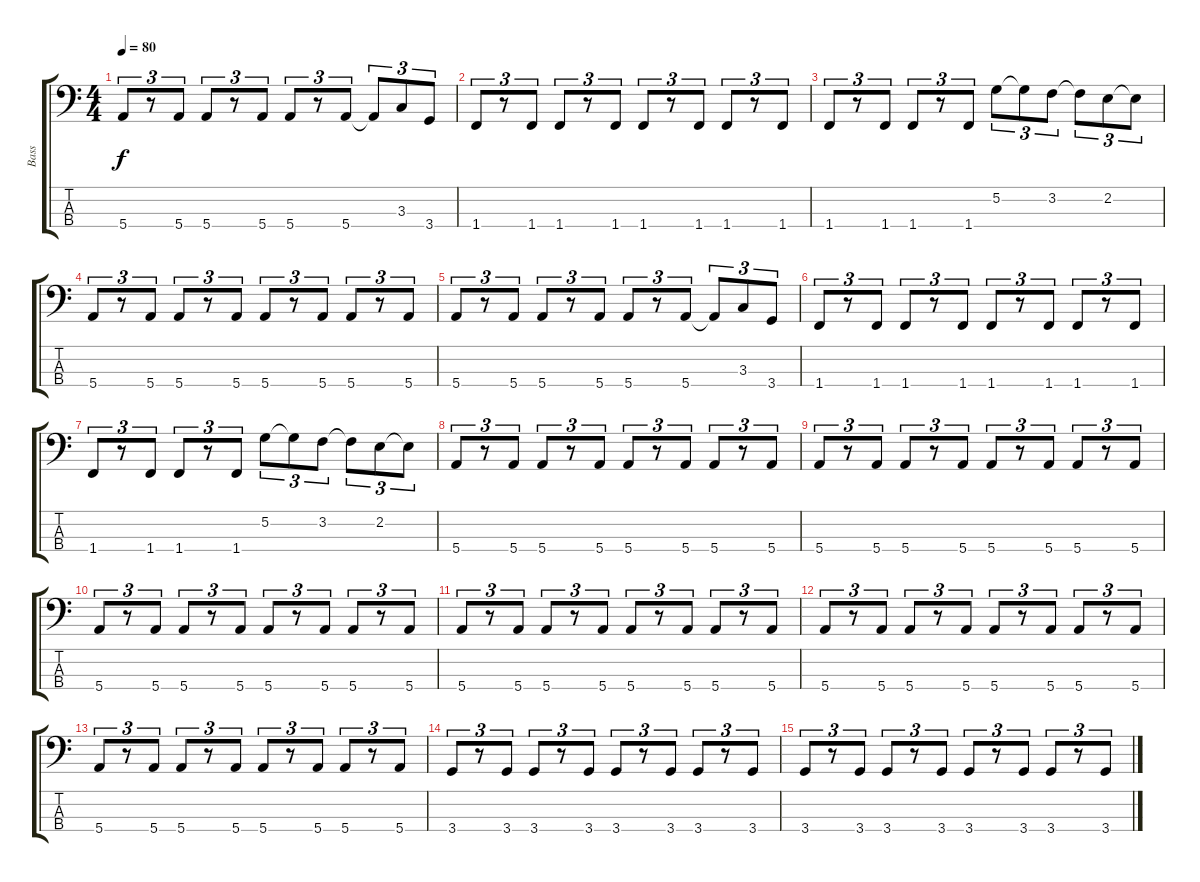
\track ("Bass" "Bass") {instrument electricbassfinger}
\staff {score tabs}
\tuning (G2 D2 A1 E1) {hide}
\ts (4 4)
\tempo 80
\clef f4
\ks c
5.4.8{tu (3 2) dy f} r.8{tu (3 2)} 5.4.8{tu (3 2)} 5.4.8{tu (3 2)} r.8{tu (3 2)} 5.4.8{tu (3 2)} 5.4.8{tu (3 2)} r.8{tu (3 2)} 5.4.8{tu (3 2)} 5.4{t}.8{tu (3 2)} 3.3.8{tu (3 2)} 3.4.8{tu (3 2)} |
1.4.8{tu (3 2)} r.8{tu (3 2)} 1.4.8{tu (3 2)} 1.4.8{tu (3 2)} r.8{tu (3 2)} 1.4.8{tu (3 2)} 1.4.8{tu (3 2)} r.8{tu (3 2)} 1.4.8{tu (3 2)} 1.4.8{tu (3 2)} r.8{tu (3 2)} 1.4.8{tu (3 2)} |
1.4.8{tu (3 2)} r.8{tu (3 2)} 1.4.8{tu (3 2)} 1.4.8{tu (3 2)} r.8{tu (3 2)} 1.4.8{tu (3 2)} 5.2.8{tu (3 2)} 5.2{t}.8{tu (3 2)} 3.2.8{tu (3 2)} 3.2{t}.8{tu (3 2)} 2.2.8{tu (3 2)} 2.2{t}.8{tu (3 2)} |
5.4.8{tu (3 2)} r.8{tu (3 2)} 5.4.8{tu (3 2)} 5.4.8{tu (3 2)} r.8{tu (3 2)} 5.4.8{tu (3 2)} 5.4.8{tu (3 2)} r.8{tu (3 2)} 5.4.8{tu (3 2)} 5.4.8{tu (3 2)} r.8{tu (3 2)} 5.4.8{tu (3 2)} |
5.4.8{tu (3 2)} r.8{tu (3 2)} 5.4.8{tu (3 2)} 5.4.8{tu (3 2)} r.8{tu (3 2)} 5.4.8{tu (3 2)} 5.4.8{tu (3 2)} r.8{tu (3 2)} 5.4.8{tu (3 2)} 5.4{t}.8{tu (3 2)} 3.3.8{tu (3 2)} 3.4.8{tu (3 2)} |
1.4.8{tu (3 2)} r.8{tu (3 2)} 1.4.8{tu (3 2)} 1.4.8{tu (3 2)} r.8{tu (3 2)} 1.4.8{tu (3 2)} 1.4.8{tu (3 2)} r.8{tu (3 2)} 1.4.8{tu (3 2)} 1.4.8{tu (3 2)} r.8{tu (3 2)} 1.4.8{tu (3 2)} |
1.4.8{tu (3 2)} r.8{tu (3 2)} 1.4.8{tu (3 2)} 1.4.8{tu (3 2)} r.8{tu (3 2)} 1.4.8{tu (3 2)} 5.2.8{tu (3 2)} 5.2{t}.8{tu (3 2)} 3.2.8{tu (3 2)} 3.2{t}.8{tu (3 2)} 2.2.8{tu (3 2)} 2.2{t}.8{tu (3 2)} |
5.4.8{tu (3 2)} r.8{tu (3 2)} 5.4.8{tu (3 2)} 5.4.8{tu (3 2)} r.8{tu (3 2)} 5.4.8{tu (3 2)} 5.4.8{tu (3 2)} r.8{tu (3 2)} 5.4.8{tu (3 2)} 5.4.8{tu (3 2)} r.8{tu (3 2)} 5.4.8{tu (3 2)} |
5.4.8{tu (3 2)} r.8{tu (3 2)} 5.4.8{tu (3 2)} 5.4.8{tu (3 2)} r.8{tu (3 2)} 5.4.8{tu (3 2)} 5.4.8{tu (3 2)} r.8{tu (3 2)} 5.4.8{tu (3 2)} 5.4.8{tu (3 2)} r.8{tu (3 2)} 5.4.8{tu (3 2)} |
5.4.8{tu (3 2)} r.8{tu (3 2)} 5.4.8{tu (3 2)} 5.4.8{tu (3 2)} r.8{tu (3 2)} 5.4.8{tu (3 2)} 5.4.8{tu (3 2)} r.8{tu (3 2)} 5.4.8{tu (3 2)} 5.4.8{tu (3 2)} r.8{tu (3 2)} 5.4.8{tu (3 2)} |
5.4.8{tu (3 2)} r.8{tu (3 2)} 5.4.8{tu (3 2)} 5.4.8{tu (3 2)} r.8{tu (3 2)} 5.4.8{tu (3 2)} 5.4.8{tu (3 2)} r.8{tu (3 2)} 5.4.8{tu (3 2)} 5.4.8{tu (3 2)} r.8{tu (3 2)} 5.4.8{tu (3 2)} |
5.4.8{tu (3 2)} r.8{tu (3 2)} 5.4.8{tu (3 2)} 5.4.8{tu (3 2)} r.8{tu (3 2)} 5.4.8{tu (3 2)} 5.4.8{tu (3 2)} r.8{tu (3 2)} 5.4.8{tu (3 2)} 5.4.8{tu (3 2)} r.8{tu (3 2)} 5.4.8{tu (3 2)} |
5.4.8{tu (3 2)} r.8{tu (3 2)} 5.4.8{tu (3 2)} 5.4.8{tu (3 2)} r.8{tu (3 2)} 5.4.8{tu (3 2)} 5.4.8{tu (3 2)} r.8{tu (3 2)} 5.4.8{tu (3 2)} 5.4.8{tu (3 2)} r.8{tu (3 2)} 5.4.8{tu (3 2)} |
3.4.8{tu (3 2)} r.8{tu (3 2)} 3.4.8{tu (3 2)} 3.4.8{tu (3 2)} r.8{tu (3 2)} 3.4.8{tu (3 2)} 3.4.8{tu (3 2)} r.8{tu (3 2)} 3.4.8{tu (3 2)} 3.4.8{tu (3 2)} r.8{tu (3 2)} 3.4.8{tu (3 2)} |
3.4.8{tu (3 2)} r.8{tu (3 2)} 3.4.8{tu (3 2)} 3.4.8{tu (3 2)} r.8{tu (3 2)} 3.4.8{tu (3 2)} 3.4.8{tu (3 2)} r.8{tu (3 2)} 3.4.8{tu (3 2)} 3.4.8{tu (3 2)} r.8{tu (3 2)} 3.4.8{tu (3 2)}
